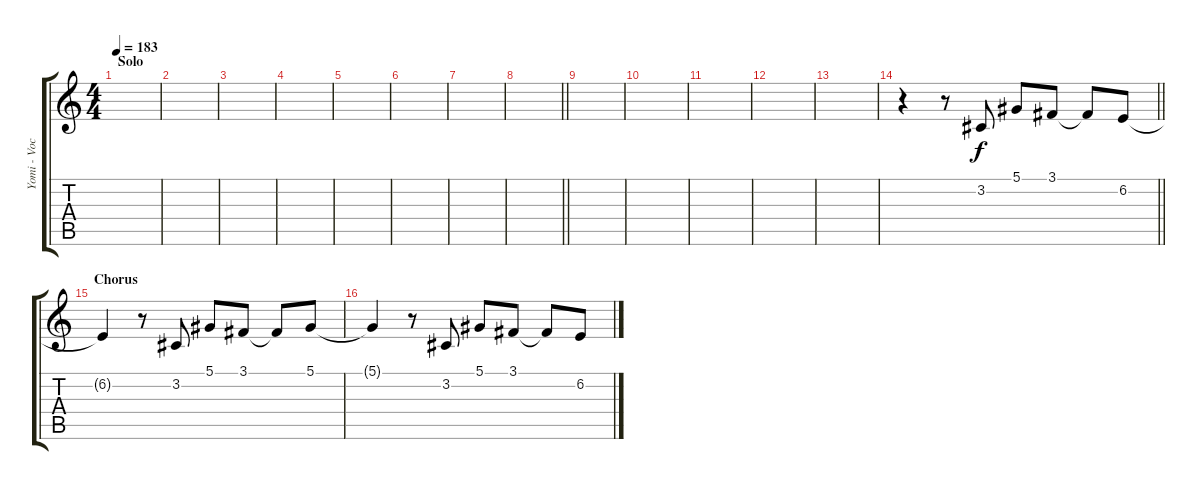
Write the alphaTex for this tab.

\track ("Yomi - Vocals" "Yomi - Voc") {instrument lead6voice}
\staff {score tabs}
\tuning (Eb4 Bb3 Gb3 Db3 Ab2 Eb2) {hide}
\ts (4 4)
\section ("" "Solo")
\tempo 183
\clef g2
\ks c
|
|
|
|
|
|
|
\barLineRight lightlight
|
\section ("" "")
|
|
|
|
|
\barLineRight lightlight
r.4 r.8 3.2.8 5.1.8 3.1.8 3.1{t}.8 6.2.8 |
\section ("" "Chorus")
6.2{t}.4 r.8 3.2.8 5.1.8 3.1.8 3.1{t}.8 5.1.8 |
5.1{t}.4 r.8 3.2.8 5.1.8 3.1.8 3.1{t}.8 6.2.8
